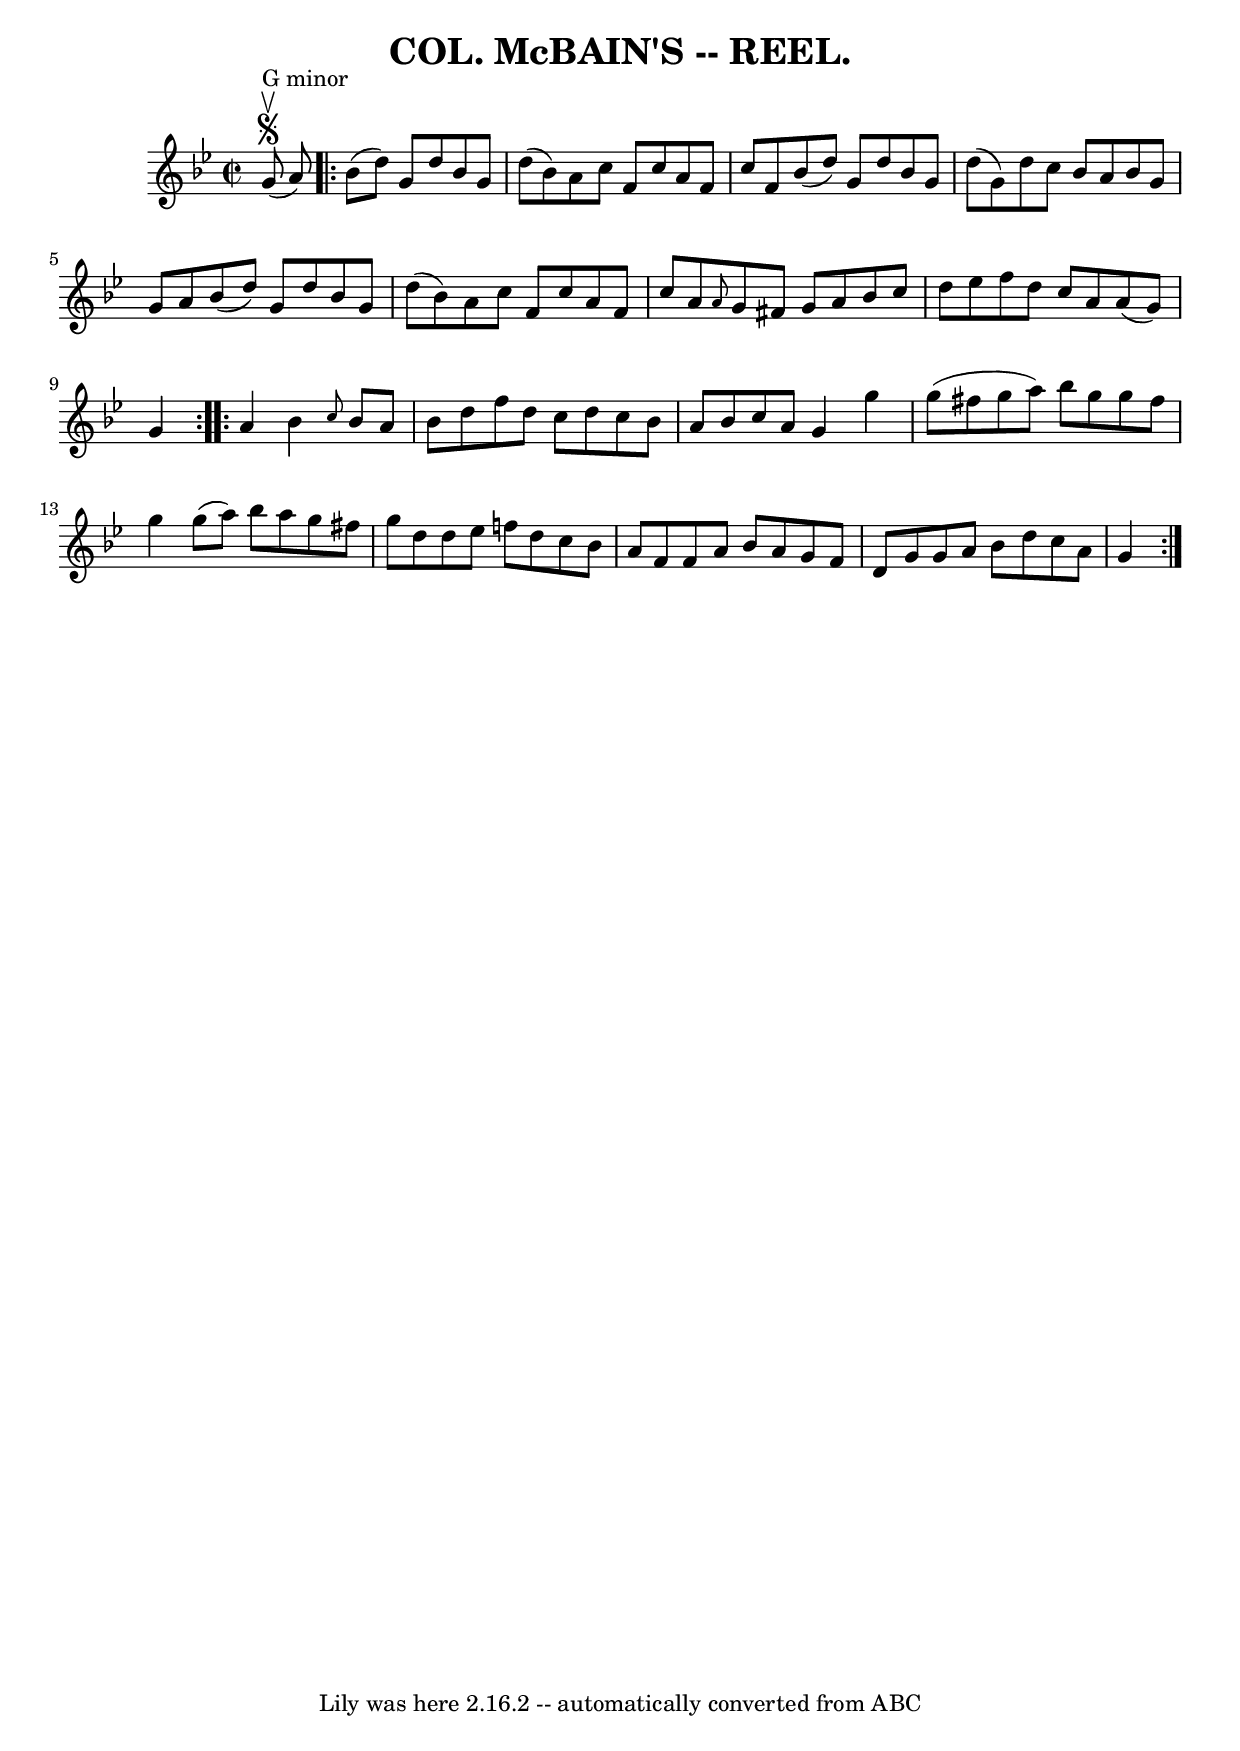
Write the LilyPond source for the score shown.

\version "2.16.2"
\include "Mammoth.ily"
\header {
  crossRefNumber = "5"
  footnotes = ""
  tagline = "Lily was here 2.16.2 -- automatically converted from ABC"
  title = "COL. McBAIN'S -- REEL."

}
voicedefault =  {


  \override Staff.TimeSignature #'style = #'C
  \time 2/2 
  \key g \minor
  g'8^"G minor"^\segno^\upbow(a'8) 

  \repeat volta 2 {
    bes'8 (d''8) g'8 d''8 bes'8 g'8 d''8 (
    bes'8) |
    a'8 c''8 f'8 c''8 a'8 f'8 c''8 f'8  
    |
    bes'8 (d''8) g'8 d''8 bes'8 g'8 d''8 (g'8) 
    |
    d''8 c''8 bes'8 a'8 bes'8 g'8 g'8 a'8  |
    
    bes'8 (d''8) g'8 d''8 bes'8 g'8 d''8 (bes'8) 
    |
    a'8 c''8 f'8 c''8 a'8 f'8 c''8 a'8  |
    
    \grace { a'8  
	   } g'8 fis'8 g'8 a'8 bes'8 c''8 d''8    
    ees''8  |
    f''8 d''8 c''8 a'8 a'8 (g'8) g'4  
  }     

  \repeat volta 2 {
    a'4  |
    bes'4  \grace { c''8  
		  } bes'8 a'8   
    bes'8 d''8 f''8 d''8  |
    c''8 d''8 c''8 bes'8 a'8 
    bes'8 c''8 a'8  |
    g'4 g''4 g''8 (fis''8 g''8    
    a''8) |
    bes''8 g''8 g''8 fis''8 g''4 g''8 (a''8-) |
    bes''8 a''8 g''8 fis''8 g''8 d''8 d''8    
    ees''8  |
    f''!8 d''8 c''8 bes'8 a'8 f'8 f'8 a'8  
    |
    bes'8 a'8 g'8 f'8 d'8 g'8 g'8 a'8  |
    
    bes'8 d''8 c''8 a'8 g'4    
  }   

}

\score{
  <<

    \context Staff="default"
    {
      \voicedefault 
      
    }

  >>
  \layout {
    
  }
  \midi {
  }

}
